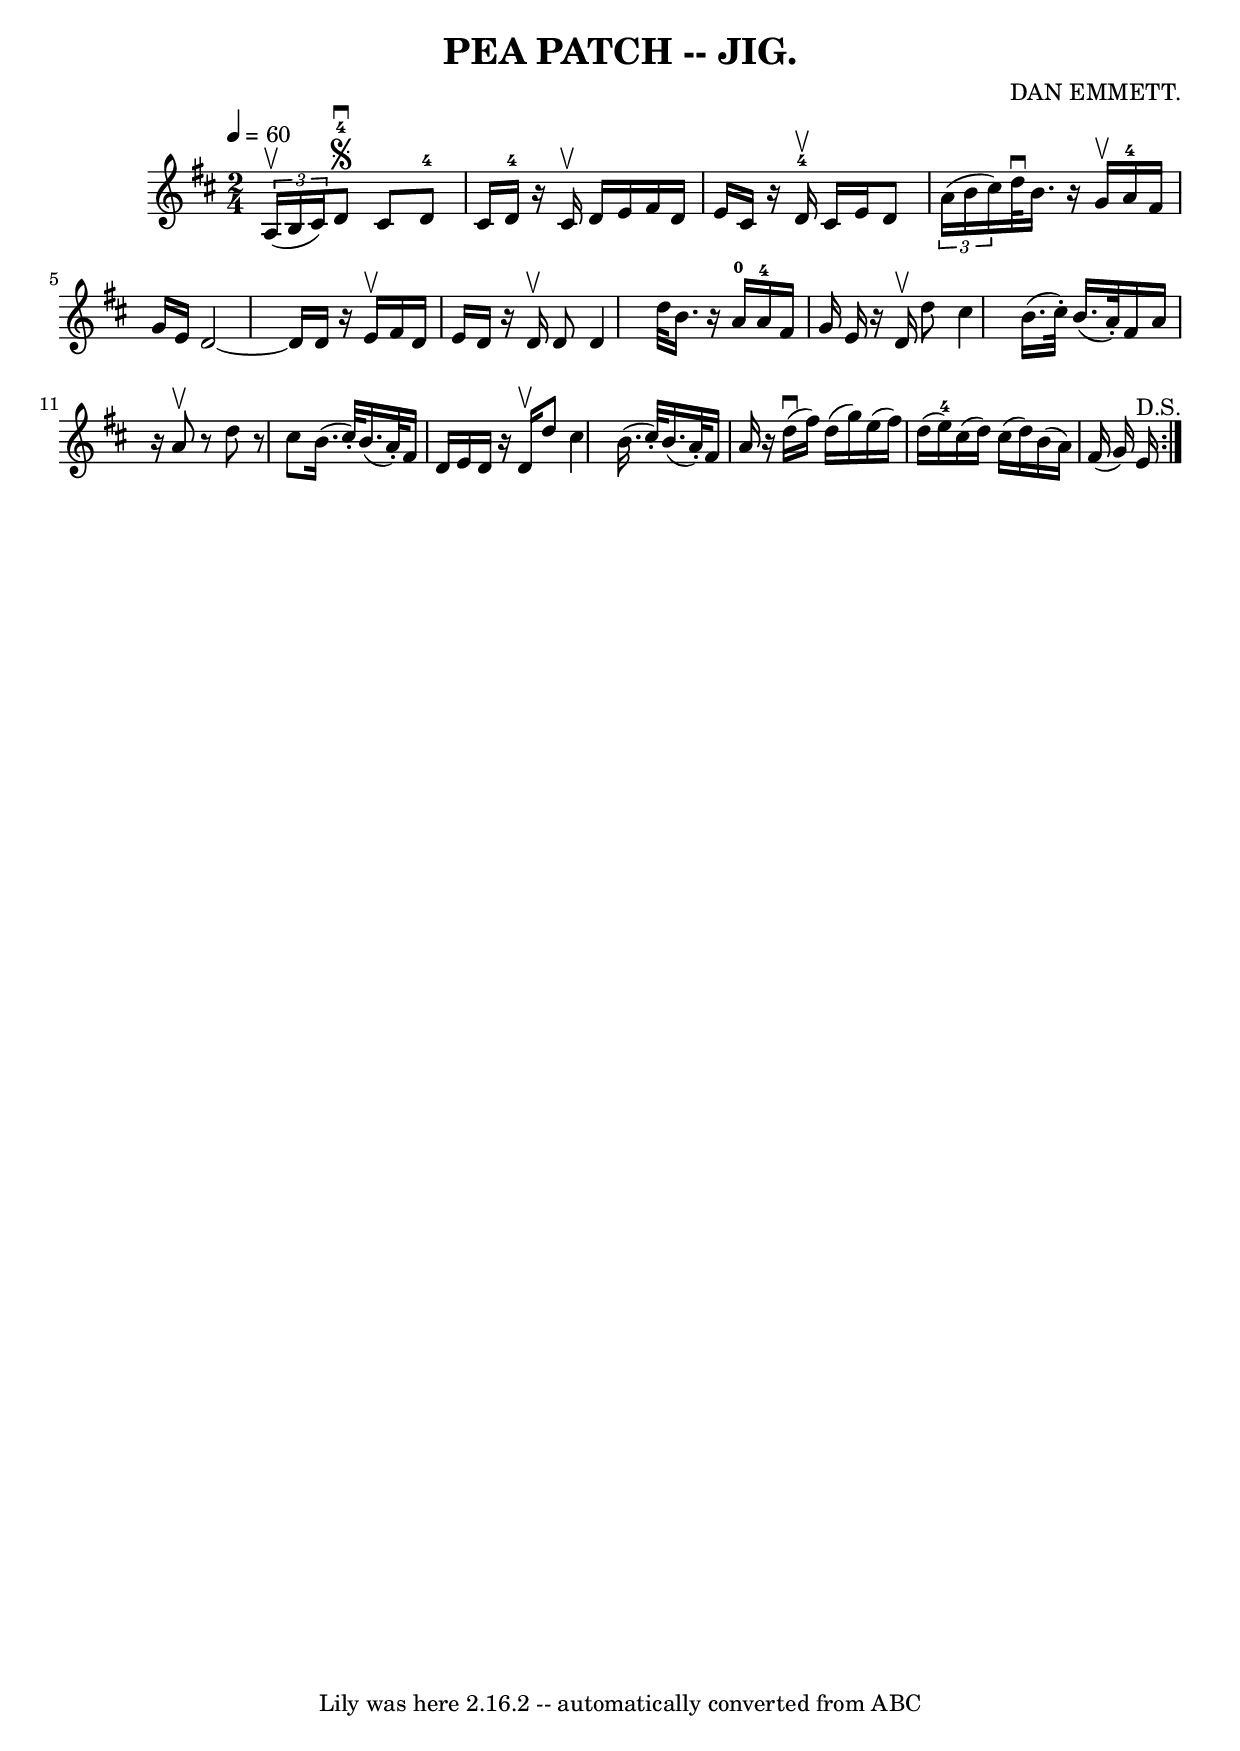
\version "2.16.2"
\include "Mammoth.ily"
\header {
  %% book = "Coles pg. 82.4"
 composer = "DAN EMMETT."
 crossRefNumber = "1"
 footnotes = ""
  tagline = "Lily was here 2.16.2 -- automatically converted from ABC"
  title = "PEA PATCH -- JIG."

}
voicedefault =  {


  \time 2/4 \tempo  4=60
  
  \key d \major
  \times 2/3 { a16 (^\upbow b16 cs'16)  	     }    |
 d'8-4^\segno^\downbow cs'8 d'8-4 cs'16 d'16-4     |
  r16 cs'16^\upbow d'16 e'16 fs'16 d'16 e'16 cs'16   |
  r16 d'16-4^\upbow cs'16 e'16 d'8    
  \times 2/3 { a'16 (b'16 cs''16)  	     }    |
 d''32^\downbow b'16.    r16 g'16^\upbow a'16-4 fs'16 g'16 e'16   |
 d'2   ~     |
 d'16 d'16    r16 e'16^\upbow fs'16 d'16 e'16 d'16     |
  r16 d'16^\upbow d'8 d'4  |
 d''32 b'16.    r16 a'16-0 a'16-4 fs'16 g'16 e'16  \bar " |."    
  
  \repeat volta 2 {     r16 d'16^\upbow d''8 cs''4     |
 b'16. ( cs''32-.) b'16. (a'32-.) fs'16 a'16    r16 a'8^\upbow     |
    r8 d''8    r8 cs''8  |
 b'16. (cs''32-.) b'16. (a'32-.) fs'16 d'16 e'16 d'16  |
    r16 d'16^\upbow d''8 cs''4    |
 b'16. (cs''32-.) b'16. (a'32-.) fs'16 a'16    r16 d''16 (^\downbow   |
 fs''16) d''16 (g''16) e''16 (fs''16) d''16 (e''16-4) cs''16 ( |
 d''16) cs''16 (d''16) b'16 (a'16) fs'16 (
 g'16) e'16^"D.S."   
  }   

}

\score{
  <<

    \context Staff="default"
    {
      \voicedefault 
      
    }

  >>
  \layout {
    
  }
  \midi {
  }

}
